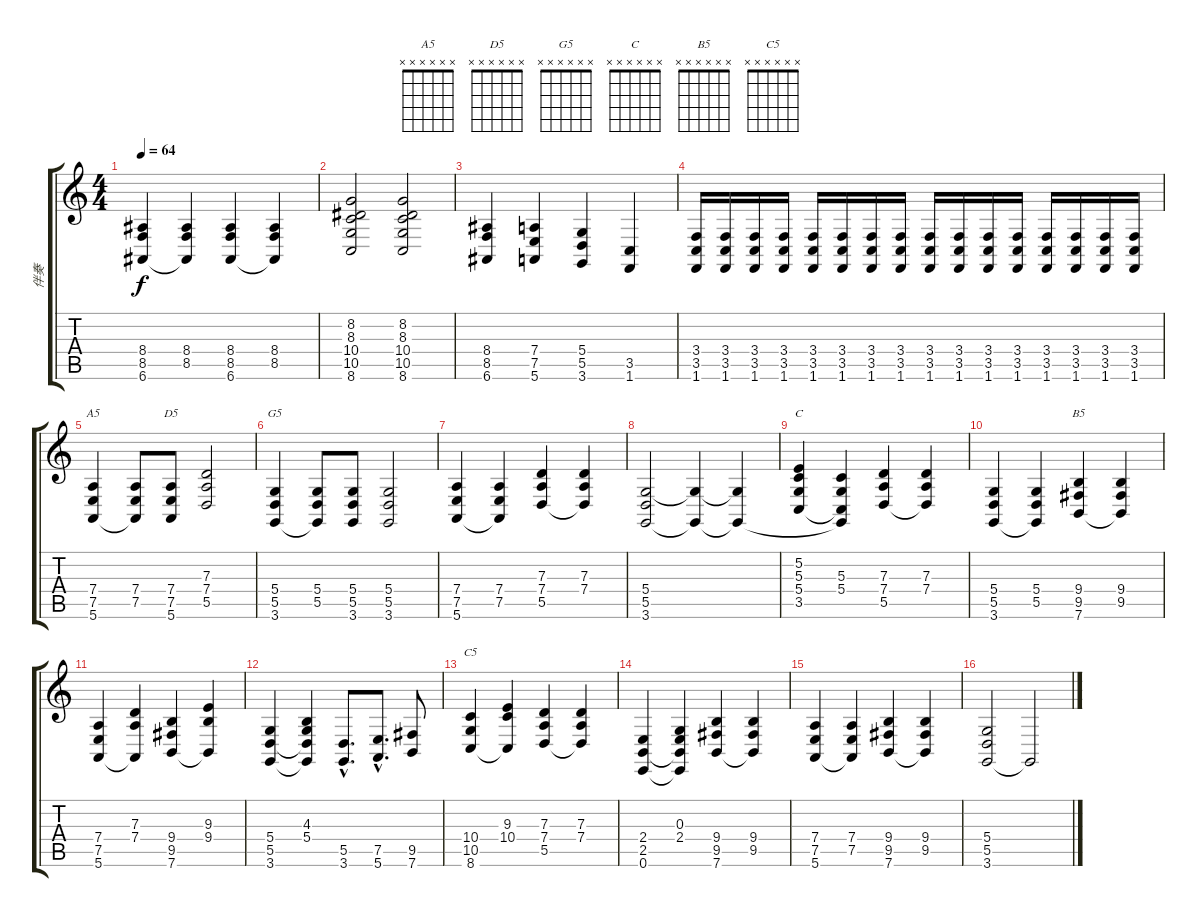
\track ("伴奏" "伴奏") {instrument acousticgrandpiano}
\staff {score tabs}
\tuning (E4 B3 G3 D3 A2 E2) {hide}
\chord ("A5" x x x x x x)
\chord ("D5" x x x x x x)
\chord ("G5" x x x x x x)
\chord ("C" x x x x x x)
\chord ("B5" x x x x x x)
\chord ("C5" x x x x x x)
\ts (4 4)
\tempo 64
\clef g2
\ks c
(8.4 8.5 6.6).4{dy f} (8.4 8.5 6.6{t}).4 (8.4 8.5 6.6).4 (8.4 8.5 6.6{t}).4 |
(8.2 8.3 10.4 10.5 8.6).2 (8.2 8.3 10.4 10.5 8.6).2 |
(8.4 8.5 6.6).4 (7.4 7.5 5.6).4 (5.4 5.5 3.6).4 (3.5 1.6).4 |
(3.4 3.5 1.6).16{volume 5} (3.4 3.5 1.6).16{volume 6} (3.4 3.5 1.6).16{volume 7} (3.4 3.5 1.6).16{volume 7} (3.4 3.5 1.6).16{volume 8} (3.4 3.5 1.6).16{volume 8} (3.4 3.5 1.6).16{volume 9} (3.4 3.5 1.6).16{volume 12} (3.4 3.5 1.6).16{volume 10} (3.4 3.5 1.6).16{volume 12} (3.4 3.5 1.6).16{volume 13} (3.4 3.5 1.6).16{volume 13} (3.4 3.5 1.6).16{volume 14} (3.4 3.5 1.6).16{volume 14} (3.4 3.5 1.6).16{volume 14} (3.4 3.5 1.6).16{volume 15} |
(7.4 7.5 5.6).4{ch "A5"} (7.4 7.5 5.6{t}).8 (7.4 7.5 5.6).8{ch "D5"} (7.3 7.4 5.5).2 |
(5.4 5.5 3.6).4{ch "G5"} (5.4 5.5 3.6{t}).8 (5.4 5.5 3.6).8 (5.4 5.5 3.6).2 |
(7.4 7.5 5.6).4 (7.4 7.5 5.6{t}).4 (7.3 7.4 5.5).4 (7.3 7.4 5.5{t}).4 |
(5.4 5.5 3.6).2 (5.4{t} 3.6{t}).4 (5.4{t} 3.6{t}).4 |
(5.2 5.3 5.4 3.5).4{ch "C"} (5.3 5.4 3.5{t} 3.6{t}).4 (7.3 7.4 5.5).4 (7.3 7.4 5.5{t}).4 |
(5.4 5.5 3.6).4 (5.4 5.5 3.6{t}).4 (9.4 9.5 7.6).4{ch "B5"} (9.4 9.5 7.6{t}).4 |
(7.4 7.5 5.6).4 (7.3 7.4 5.6{t}).4 (9.4 9.5 7.6).4 (9.3 9.4 7.6{t}).4 |
(5.4 5.5 3.6).4 (4.3 5.4 5.5{t} 3.6{t}).4 (5.5{hac} 3.6{hac}).8{d} (7.5{hac} 5.6{hac}).8{d} (9.5 7.6).8 |
(10.4 10.5 8.6).4{ch "C5"} (9.3 10.4 8.6{t}).4 (7.3 7.4 5.5).4 (7.3 7.4 5.5{t}).4 |
(2.4 2.5 0.6).4 (0.3 2.4 2.5{t} 0.6{t}).4 (9.4 9.5 7.6).4 (9.4 9.5 7.6{t}).4 |
(7.4 7.5 5.6).4 (7.4 7.5 5.6{t}).4 (9.4 9.5 7.6).4 (9.4 9.5 7.6{t}).4 |
(5.4 5.5 3.6).2 3.6{t}.2
